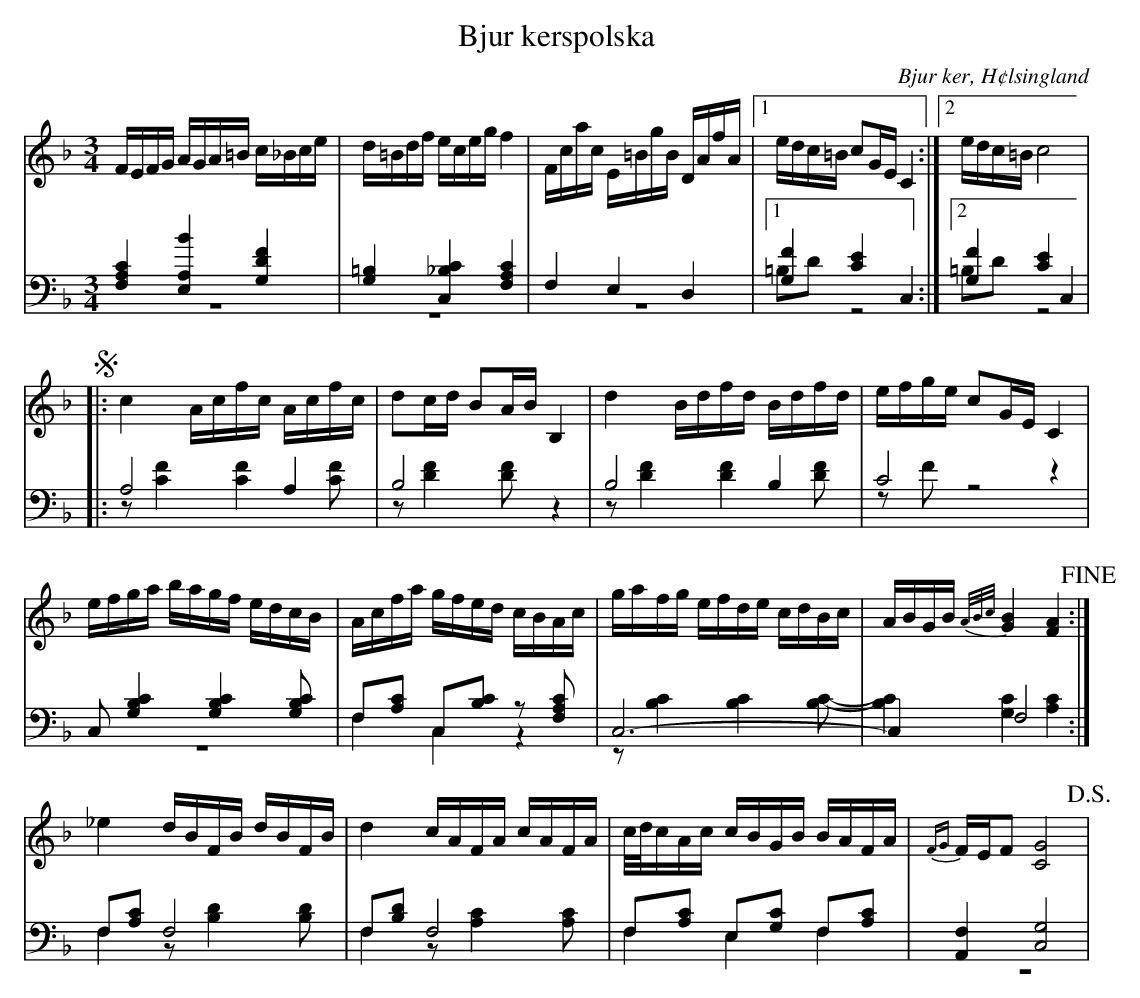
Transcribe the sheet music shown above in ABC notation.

X:1
T: Bjur kerspolska
O: Bjur ker, H¢lsingland
M: 3/4
L: 1/16
K: F
V:1
V:2
V:3 merge
V:1
FEFG AGA=B c_Bce|d=Bdf eceg f4|Fcac E=BgB DAfA|1 edc=B c2GE C4:|2 edc=B c8 |
!segno! |:c4 Acfc Acfc|d2cd B2AB B,4|d4 Bdfd Bdfd|efge c2GE C4|
efga bagf edcB|Acfa gfed cBAc|gafg efde cdBc|ABGB {A/B/c/}[G4B4] [F4A4] !fine!:|
_e4 dBFB dBFB|d4 cAFA cAFA|c/d/cAc cBGB BAFA|{FG}FEF2 [C8G8] !D.S.!|
V:2 clef=bass
[F,4A,4C4] [E,4A,4B4] [G,4D4F4]|[G,4=B,4] [C,4_B,4C4] [F,4A,4C4]|F,4 E,4 D,4|1 [G,4F4] [C4E4] C,4:|2 [G,4F4] [C4E4] C,4 |
|:A,8 A,4|B,8 z4|B,8  B,4|C8 z4|
C,2 [G,4B,4C4] [G,4B,4C4] [G,2B,2C2]|F,2[A,2C2] C,2[B,2C2] z2 [F,2A,2C2]|C,12-|C,4 F,8:|
F,2[A,2C2] F,8|F,2[B,2D2] F,8|F,2[A,2C2] E,2[G,2C2] F,2[A,2C2]|[A,,4F,4] [C,8G,8] |
V:3 clef=bass
z12|z12|z12|1 =B,2D2 z8:|2 =B,2D2 z8|
|:z2 [C4F4] [C4F4] [C2F2]|z2 [D4F4] [D2F2] z4|z2 [D4F4] [D4F4] [D2F2]|z2 F2 z8|
z12|F,4 C,4 z4|z2 [B,4C4] [B,4C4] [B,2C2]-|[B,4C4] [G,4C4] [A,4C4]:|
F,4 z2 [B,4D4] [B,2D2]|F,4 z2 [A,4C4] [A,2C2]|F,4 E,4 F,4|z12|
